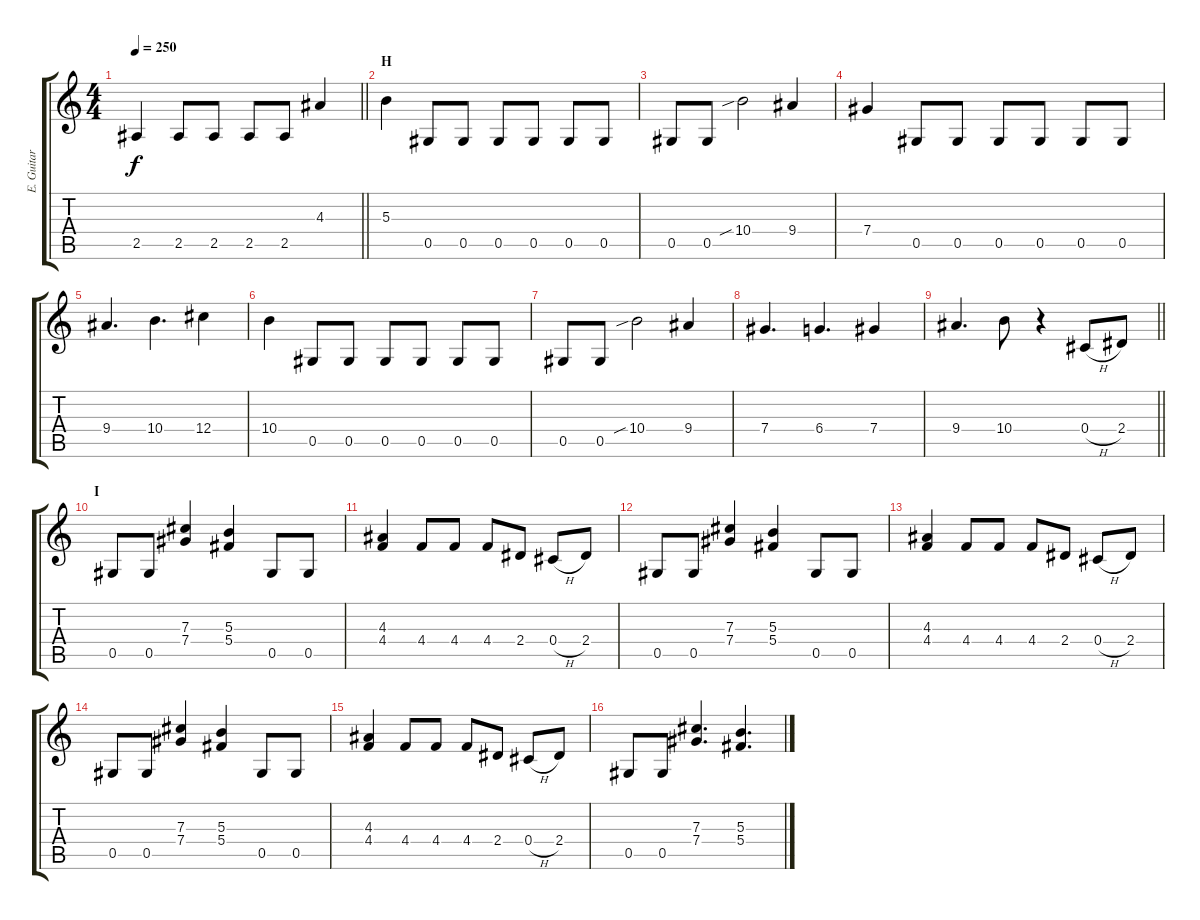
\track ("E. Guitar I" "E. Guitar ") {instrument electricguitarclean}
\staff {score tabs}
\tuning (Eb4 Bb3 Gb3 Db3 Ab2 Eb2) {hide}
\ts (4 4)
\tempo 250
\clef g2
\barLineRight lightlight
\ks c
2.5.4{dy f} 2.5.8 2.5.8 2.5.8 2.5.8 4.3.4 |
\section ("" "H")
5.3.4 0.5.8 0.5.8 0.5.8 0.5.8 0.5.8 0.5.8 |
0.5.8 0.5.8 10.4{sib}.2 9.4.4 |
7.4.4 0.5.8 0.5.8 0.5.8 0.5.8 0.5.8 0.5.8 |
9.4.4{d} 10.4.4{d} 12.4.4 |
10.4.4 0.5.8 0.5.8 0.5.8 0.5.8 0.5.8 0.5.8 |
0.5.8 0.5.8 10.4{sib}.2 9.4.4 |
7.4.4{d} 6.4.4{d} 7.4.4 |
\barLineRight lightlight
9.4.4{d} 10.4.8 r.4 0.4{h}.8 2.4.8 |
\section ("" "I")
0.5.8 0.5.8 (7.3 7.4).4 (5.3 5.4).4 0.5.8 0.5.8 |
(4.3 4.4).4 4.4.8 4.4.8 4.4.8 2.4.8 0.4{h}.8 2.4.8 |
0.5.8 0.5.8 (7.3 7.4).4 (5.3 5.4).4 0.5.8 0.5.8 |
(4.3 4.4).4 4.4.8 4.4.8 4.4.8 2.4.8 0.4{h}.8 2.4.8 |
0.5.8 0.5.8 (7.3 7.4).4 (5.3 5.4).4 0.5.8 0.5.8 |
(4.3 4.4).4 4.4.8 4.4.8 4.4.8 2.4.8 0.4{h}.8 2.4.8 |
0.5.8 0.5.8 (7.3 7.4).4{d} (5.3 5.4).4{d}
